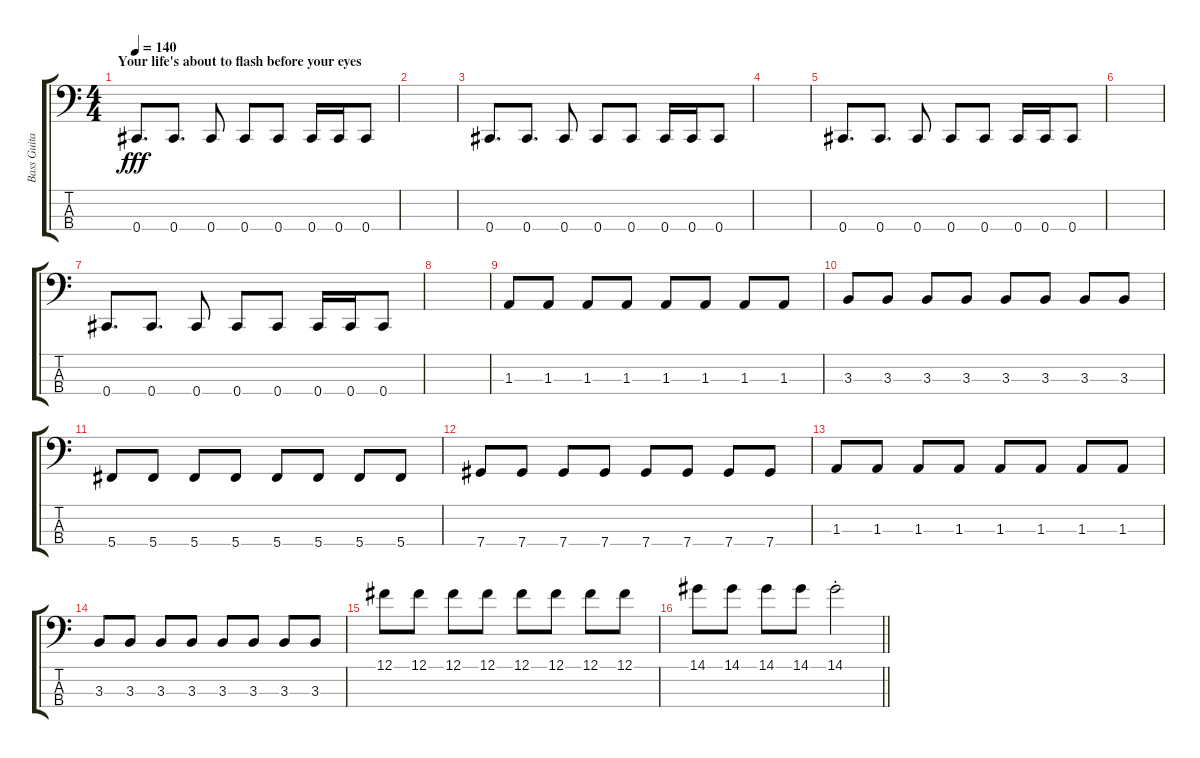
\track ("Bass Guitar- Chris" "Bass Guita") {instrument electricbasspick}
\staff {score tabs}
\tuning (Gb2 Db2 Ab1 Db1) {hide}
\ts (4 4)
\section ("" "Your life's about to flash before your eyes")
\tempo 140
\clef f4
\ks c
0.4.8{d dy fff} 0.4.8{d} 0.4.8 0.4.8 0.4.8 0.4.16 0.4.16 0.4.8 |
|
0.4.8{d} 0.4.8{d} 0.4.8 0.4.8 0.4.8 0.4.16 0.4.16 0.4.8 |
|
0.4.8{d} 0.4.8{d} 0.4.8 0.4.8 0.4.8 0.4.16 0.4.16 0.4.8 |
|
0.4.8{d} 0.4.8{d} 0.4.8 0.4.8 0.4.8 0.4.16 0.4.16 0.4.8 |
|
1.3.8 1.3.8 1.3.8 1.3.8 1.3.8 1.3.8 1.3.8 1.3.8 |
3.3.8 3.3.8 3.3.8 3.3.8 3.3.8 3.3.8 3.3.8 3.3.8 |
5.4.8 5.4.8 5.4.8 5.4.8 5.4.8 5.4.8 5.4.8 5.4.8 |
7.4.8 7.4.8 7.4.8 7.4.8 7.4.8 7.4.8 7.4.8 7.4.8 |
1.3.8 1.3.8 1.3.8 1.3.8 1.3.8 1.3.8 1.3.8 1.3.8 |
3.3.8 3.3.8 3.3.8 3.3.8 3.3.8 3.3.8 3.3.8 3.3.8 |
12.1.8 12.1.8 12.1.8 12.1.8 12.1.8 12.1.8 12.1.8 12.1.8 |
\barLineRight lightlight
14.1.8 14.1.8 14.1.8 14.1.8 14.1{st}.2
